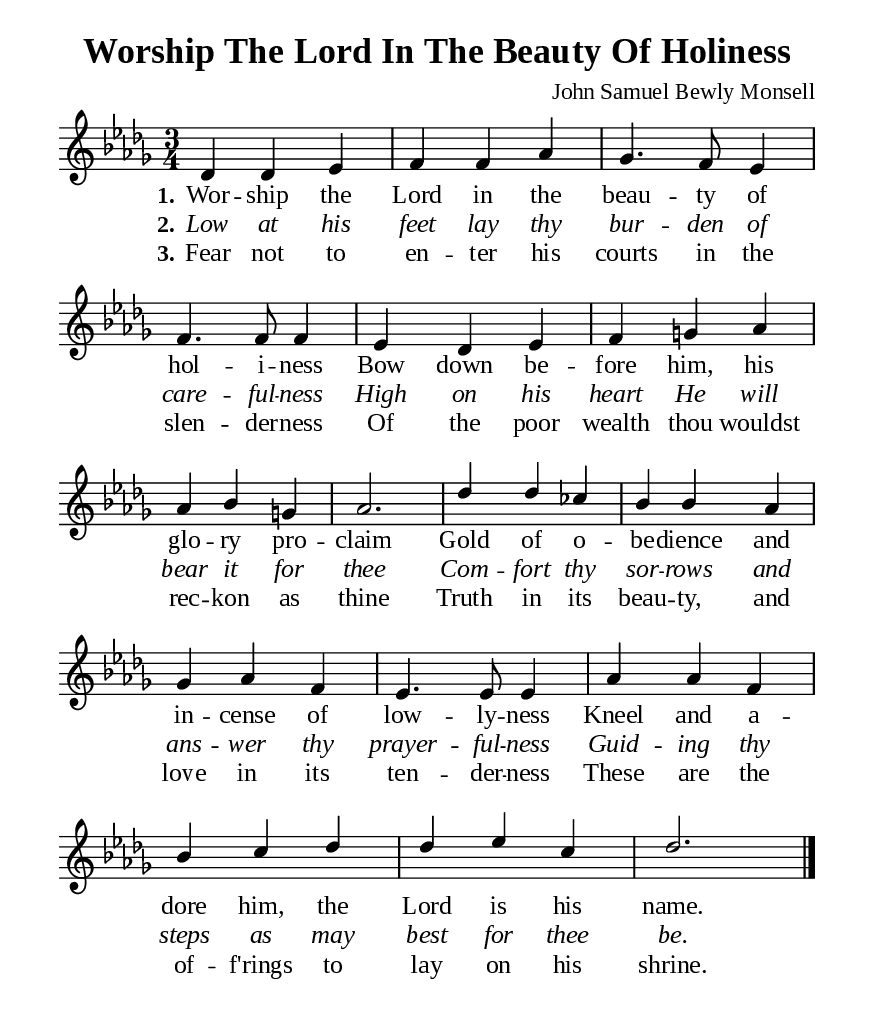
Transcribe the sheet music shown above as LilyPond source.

\version "2.18.2"

\header {
  title = "Worship The Lord In The Beauty Of Holiness"
  composer = "John Samuel Bewly Monsell"
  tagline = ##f
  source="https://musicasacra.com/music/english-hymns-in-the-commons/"
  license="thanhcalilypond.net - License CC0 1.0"
}

global= {
  \key des \major
  \time 3/4
  \override Score.BarNumber.break-visibility = ##(#f #f #f)
  \override Lyrics.LyricSpace.minimum-distance = #3.0
}

\paper {
  #(set-paper-size "a5")
  top-margin = 10\mm
  bottom-margin = 5\mm
  left-margin = 10\mm
  right-margin = 10\mm
  indent = #0
  #(define fonts
	 (make-pango-font-tree "Liberation Serif"
	 		       "Liberation Serif"
			       "Liberation Serif"
			       (/ 20 20)))
  system-system-spacing = #'((basic-distance . 3) (padding . 3))
}

printItalic = \with {
  \override LyricText.font-shape = #'italic
}

% Verse music
musicVerseSoprano = \relative c' {
  %{	01	%} des4 des ees |
  %{	02	%} f f aes |
  %{	03	%} ges4. f8 ees4 |
  %{	04	%} f4. f8 f4 |
  %{	05	%} ees des ees |
  %{	06	%} f g! aes |
  %{	07	%} aes bes g! |
  %{	08	%} aes2. |
  %{	09	%} des4 des ces |
  %{	10	%} bes bes aes |
  %{	11	%} ges aes f |
  %{	12	%} ees4. ees8 ees4 |
  %{	13	%} aes aes f |
  %{	14	%} bes c des |
  %{	15	%} des ees c |
  %{	16	%} des2. \bar "|."
}

% Verse lyrics
verseOne = \lyricmode {
  \set stanza = #"1."
  Wor -- ship the Lord in the beau -- ty of hol -- i -- ness
  Bow down be -- fore him, his glo -- ry pro -- claim
  Gold of o -- be -- dience and in -- cense of low -- ly -- ness
  Kneel and a -- dore him, the Lord is his name.
}

verseTwo = \lyricmode {
  \set stanza = #"2."
  Low at his feet lay thy bur -- den of care -- ful -- ness
  High on his heart He will bear it for thee
  Com -- fort thy sor -- rows and ans -- wer thy prayer -- ful -- ness
  Guid -- ing thy steps as may best for thee be.
}

verseThree = \lyricmode {
  \set stanza = #"3."
  Fear not to en -- ter his courts in the slen -- der -- ness
  Of the poor wealth thou wouldst rec -- kon as thine
  Truth in its beau -- ty, and love in its ten -- der -- ness
  These are the of -- f'rings to lay on his shrine.
}

% Layout
\score {
    \new ChoirStaff <<
      \new Staff <<
        \clef "treble"
        \new Voice = "sopranos" { \global \stemUp \slurUp \musicVerseSoprano }
      >>
      \new Lyrics \lyricsto sopranos \verseOne
      \new Lyrics \printItalic \lyricsto sopranos \verseTwo
      \new Lyrics \lyricsto sopranos \verseThree
    >>
}
